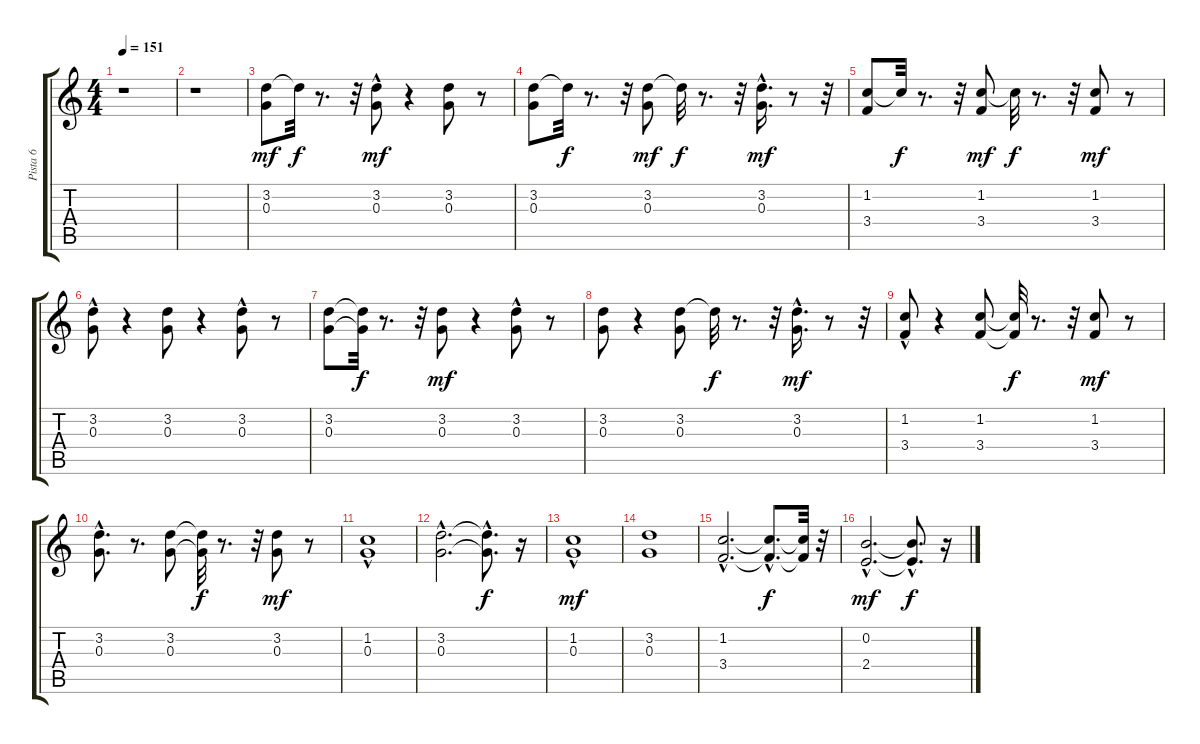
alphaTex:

\track ("Pista 6" "Pista 6") {instrument distortionguitar}
\staff {score tabs}
\tuning (E4 B3 G3 D3 A2 E2) {hide}
\ts (4 4)
\tempo 151
\clef g2
\ks c
r.1{dy f} |
r.1 |
(3.2 0.3).8{dy mf} 3.2{t}.32{dy f} r.8{d} r.32 (3.2 0.3{hac}).8{dy mf} r.4 (3.2 0.3).8 r.8 |
(3.2 0.3).8 3.2{t}.32{dy f} r.8{d} r.32 (3.2 0.3).8{dy mf} 3.2{t}.32{dy f} r.8{d} r.32 (3.2{hac} 0.3{hac}).16{d dy mf} r.8 r.32 |
(1.2 3.4).8 1.2{t}.32{dy f} r.8{d} r.32 (1.2 3.4).8{dy mf} 1.2{t}.32{dy f} r.8{d} r.32 (1.2 3.4).8{dy mf} r.8 |
(3.2 0.3{hac}).8 r.4 (3.2 0.3).8 r.4 (3.2 0.3{hac}).8 r.8 |
(3.2 0.3).8 (3.2{t} 0.3{t}).32{dy f} r.8{d} r.32 (3.2 0.3).8{dy mf} r.4 (3.2{hac} 0.3).8 r.8 |
(3.2 0.3).8 r.4 (3.2 0.3).8 3.2{t}.32{dy f} r.8{d} r.32 (3.2{hac} 0.3{hac}).16{d dy mf} r.8 r.32 |
(1.2 3.4{hac}).8 r.4 (1.2 3.4).8 (1.2{t} 3.4{t}).32{dy f} r.8{d} r.32 (1.2 3.4).8{dy mf} r.8 |
(3.2{hac} 0.3).8{d} r.8{d} (3.2 0.3).8 (3.2{t} 0.3{t}).32{dy f} r.8{d} r.32 (3.2 0.3).8{dy mf} r.8 |
(1.2 0.3{hac}).1 |
(3.2{hac} 0.3{hac}).2{d} (3.2{hac t} 0.3{t}).8{d dy f} r.16 |
(1.2 0.3{hac}).1{dy mf} |
(3.2 0.3).1 |
(1.2{hac} 3.4{hac}).2{d} (1.2{hac t} 3.4{hac t}).8{d dy f} (1.2{t} 3.4{t}).32 r.32 |
(0.2{hac} 2.4{hac}).2{d dy mf} (0.2{hac t} 2.4{t}).8{d dy f} r.16
